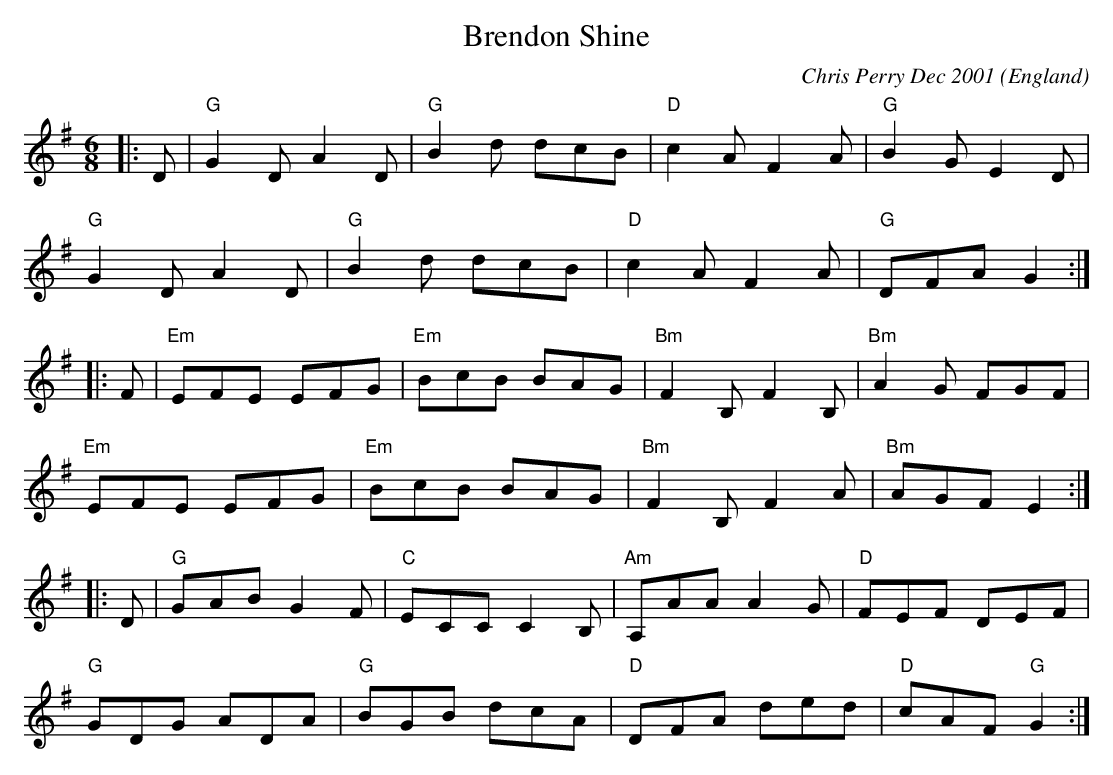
X:1
T:Brendon Shine
C:Chris Perry Dec 2001
L:1/8
M:6/8
O:England
K:G
|:D|"G"G2DA2D|"G"B2d dcB |"D"c2AF2A|"G"B2GE2D|
"G"G2DA2D|"G"B2d dcB |"D"c2A F2A | "G"DFA G2 :|
|:F |"Em"EFE EFG |"Em"BcB BAG |"Bm"F2B,F2B,|"Bm"A2G FGF|
"Em" EFE EFG|"Em" BcB BAG |"Bm"F2B,F2A|"Bm"AGF E2:|
|:D|"G"GAB G2F|"C"ECC C2B,|"Am"A,AA  A2G|"D"FEF DEF|
"G"GDG ADA |"G"BGB dcA |"D"DFA ded |"D"cAF "G"G2:|
